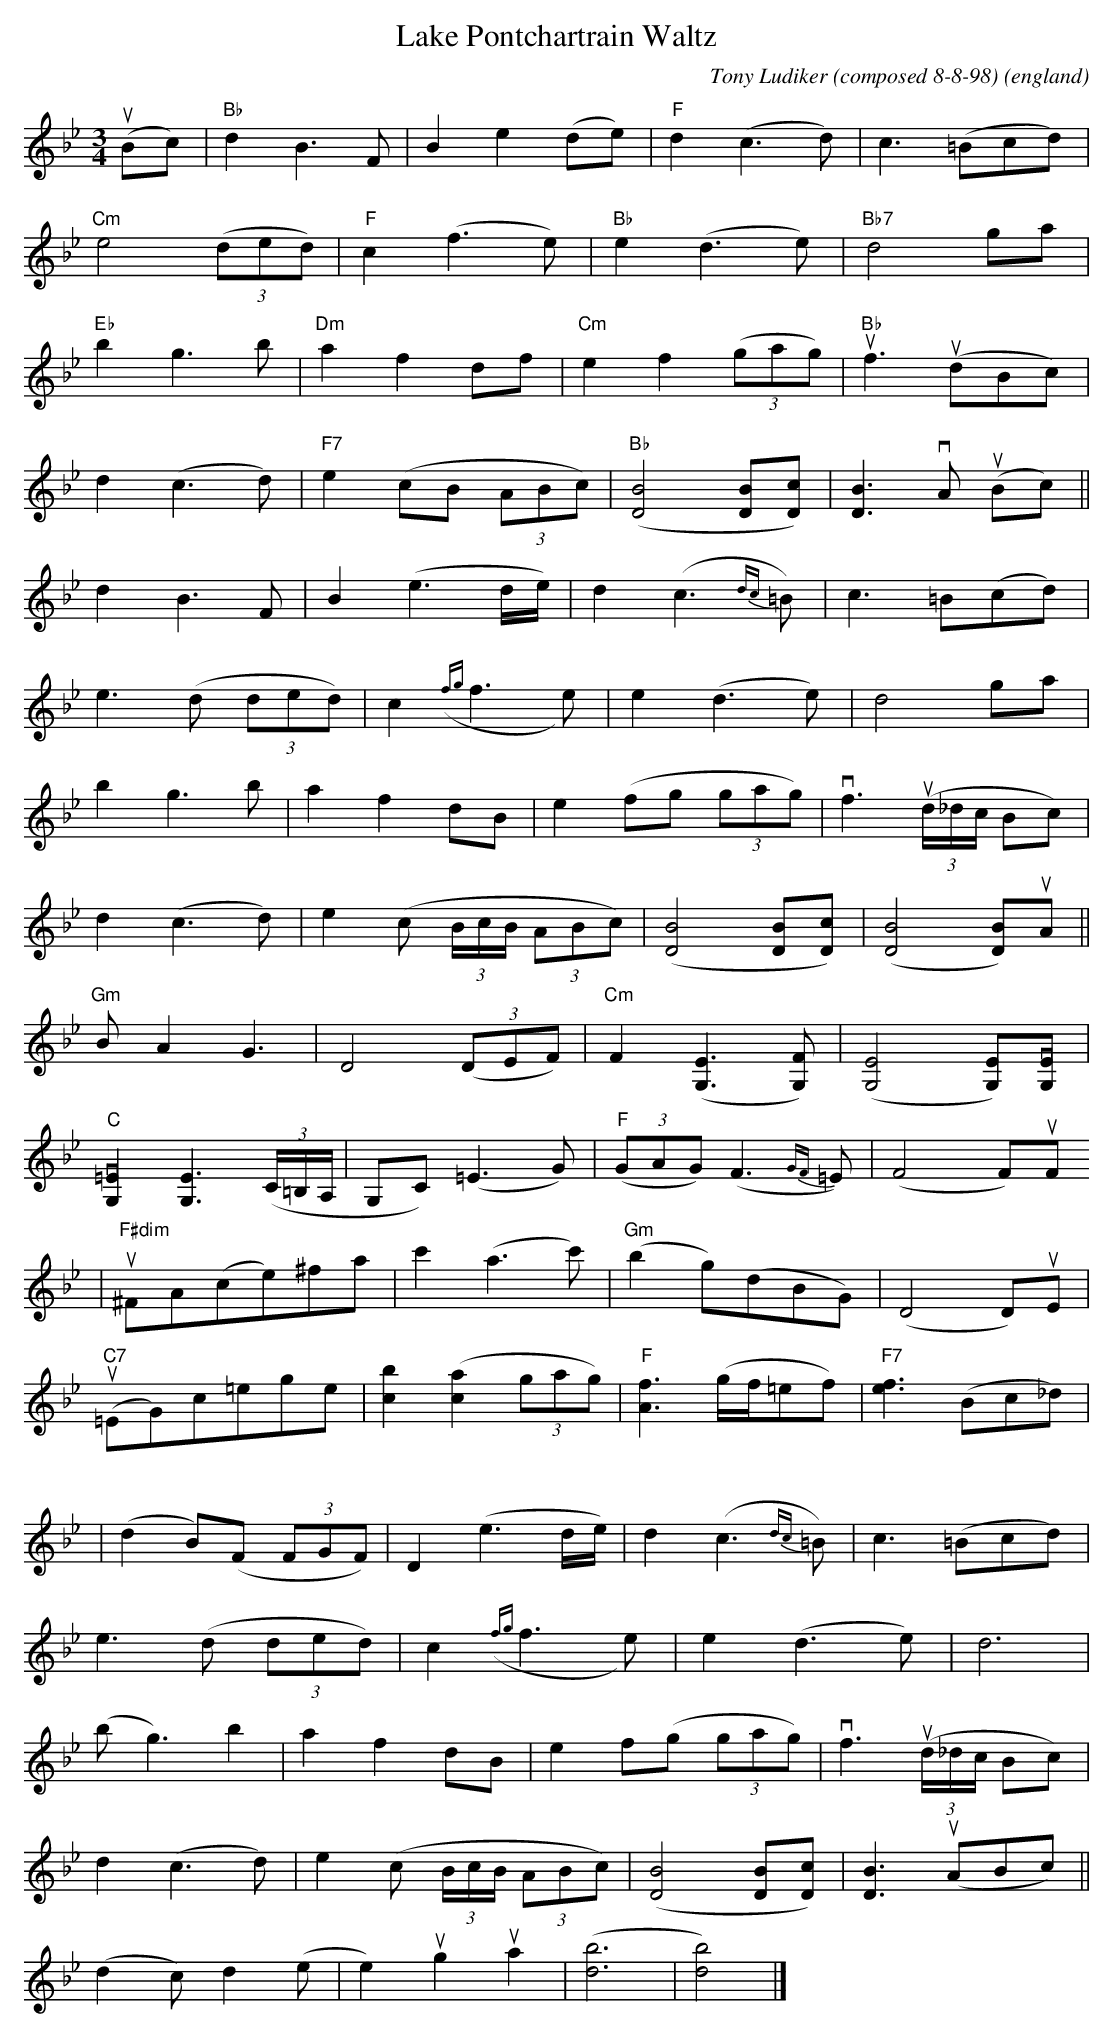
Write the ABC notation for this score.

X:1
T:Lake Pontchartrain Waltz
O:england
M:3/4
L:1/8
C:Tony Ludiker (composed 8-8-98)
airplane after teaching at a Suzuki violin camp. The title comes from th
e
lake located just a block from my hosts' home (Bruce and Sue Daigrepont)
.
K:Bb
u(Bc)|"Bb"d2B3F|B2e2(de)|"F"d2(c3d)|c3(=Bcd)|
"Cm"e4((3ded)|"F"c2(f3e)|"Bb"e2(d3e)|"Bb7"d4ga|
"Eb"b2g3b|"Dm"a2f2df|"Cm"e2f2((3gag)|"Bb"uf3 (udBc)|
d2(c3d)|"F7"e2(cB (3ABc)|"Bb"([B4D4][BD][cD])|[B3D3]vA u(Bc)||
d2B3F|B2(e3d/e/)|d2(c3{dc} =B)|c3=B(cd)|
e3(d (3ded)|c2({fg}f3e)|e2(d3e)|d4ga|
b2g3b|a2f2dB|e2(fg (3gag)|vf3 ((3ud/_d/c/ Bc)|
d2(c3d)|e2(c (3B/c/B/ (3ABc)|([B4D4][BD][cD])|([B4D4][BD])uA||
"Gm"BA2G3|D4((3DEF)|"Cm"F2([E3G,3][FG,])|([E4G,4][EG,])[vEG,]|
"C"[v=E2G,2][E3G,3]((3C/=B,/A,/|G,C)(=E3G)|"F"((3GAG)(F3{GF} =E)|(F4F)uF
|
"F#dim"u^FA(ce)^fa|c'2(a3c')|"Gm"(b2g)(dBG)|(D4D)uE|
"C7"(u=EG)c=ege|[b2c2]([a2c2](3gag)|"F"[f3A3](g/f/=ef)|"F7"[e3f3](Bc_d)|
|
(d2B)(F (3FGF)|D2(e3d/e/)|d2(c3{dc} =B)|c3(=Bcd)|
e3(d (3ded)|c2({fg}f3e)|e2(d3e)|d6|
(bg3)b2|a2f2dB|e2f(g (3gag)|vf3 ((3ud/_d/c/ Bc)|
d2(c3d)|e2(c (3B/c/B/ (3ABc)|([B4D4][BD][cD])|[B3D3](uABc)||
(d2c)d2(e|e2)ug2ua2|([b6d6]|[b4d4])|]
